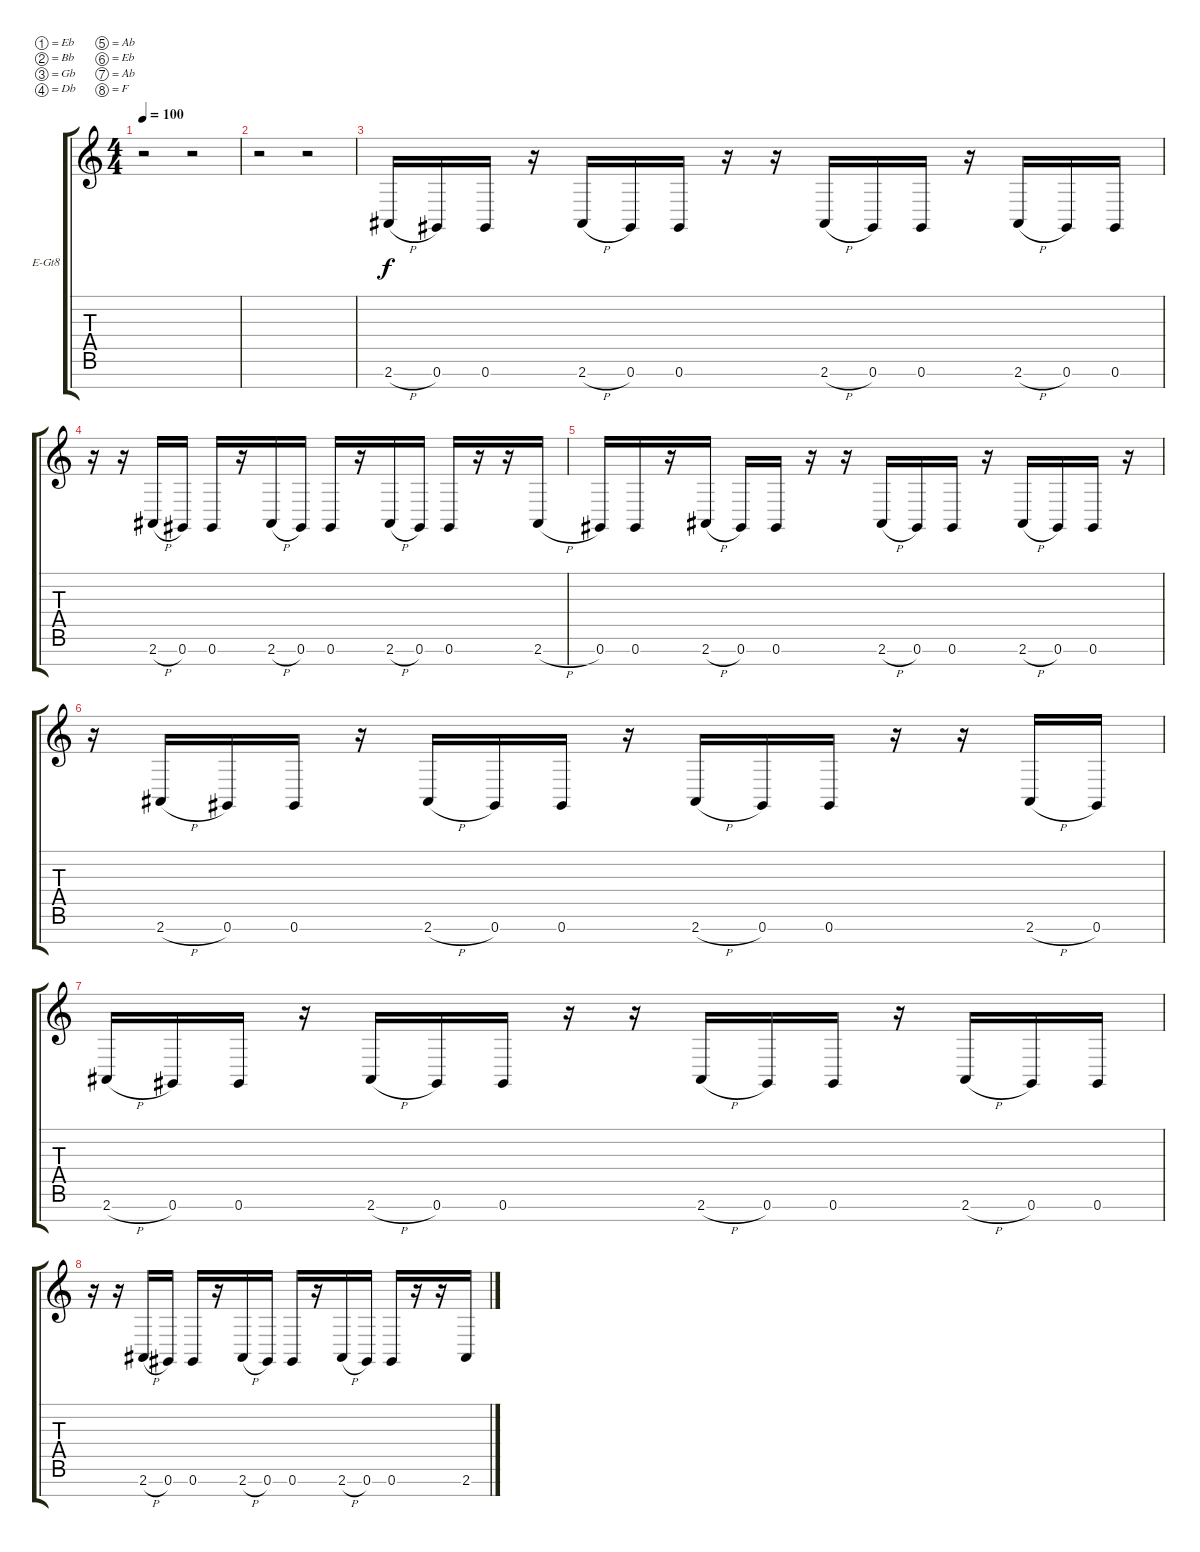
\defaultSystemsLayout 4
\bracketExtendMode groupsimilarinstruments
\firstSystemTrackNameOrientation horizontal
\otherSystemsTrackNameOrientation horizontal
\track ("Electric Guitar" "E-Gt8") {instrument distortionguitar}
\staff {score tabs}
\tuning (Eb4 Bb3 Gb3 Db3 Ab2 Eb2 Ab1 F1)
\ts (4 4)
\tempo 100
\clef g2
\ks c
r.2{dy f} r.2 |
r.2 r.2 |
2.7{h}.16 0.7.16 0.7.16 r.16 2.7{h}.16 0.7.16 0.7.16 r.16 r.16 2.7{h}.16 0.7.16 0.7.16 r.16 2.7{h}.16 0.7.16 0.7.16 |
r.16 r.16 2.7{h}.16 0.7.16 0.7.16 r.16 2.7{h}.16 0.7.16 0.7.16 r.16 2.7{h}.16 0.7.16 0.7.16 r.16 r.16 2.7{h}.16 |
0.7.16 0.7.16 r.16 2.7{h}.16 0.7.16 0.7.16 r.16 r.16 2.7{h}.16 0.7.16 0.7.16 r.16 2.7{h}.16 0.7.16 0.7.16 r.16 |
r.16 2.7{h}.16 0.7.16 0.7.16 r.16 2.7{h}.16 0.7.16 0.7.16 r.16 2.7{h}.16 0.7.16 0.7.16 r.16 r.16 2.7{h}.16 0.7.16 |
2.7{h}.16 0.7.16 0.7.16 r.16 2.7{h}.16 0.7.16 0.7.16 r.16 r.16 2.7{h}.16 0.7.16 0.7.16 r.16 2.7{h}.16 0.7.16 0.7.16 |
r.16 r.16 2.7{h}.16 0.7.16 0.7.16 r.16 2.7{h}.16 0.7.16 0.7.16 r.16 2.7{h}.16 0.7.16 0.7.16 r.16 r.16 2.7{h}.16
